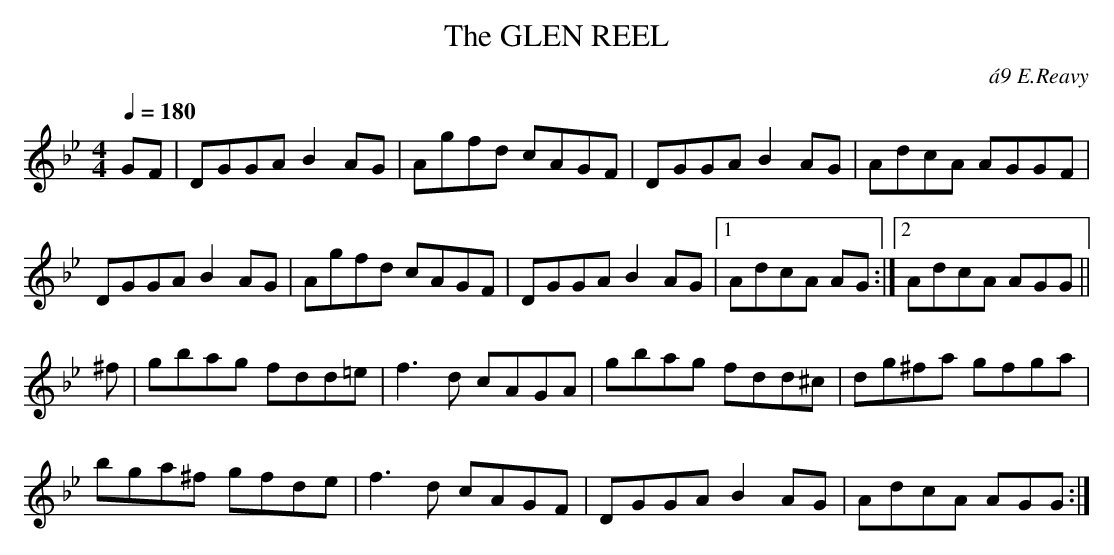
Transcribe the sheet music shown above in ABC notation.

X:1
T:GLEN REEL, The
C:\'a9 E.Reavy
Y:"allegro moderato"
Q:1/4=180
L:1/8
M:4/4
K:Gm
GF|DGGA B2AG|Agfd cAGF|DGGA B2 AG|AdcA AGGF|
DGGA B2AG|Agfd cAGF|DGGA B2 AG|1 AdcA AG:|\
[2 AdcA AGG||
^f|gbag fdd=e|f3d cAGA|gbag fdd^c|dg^fa gfga|
bga^f gfde|f3d cAGF|DGGA B2 AG|AdcA AGG:|
